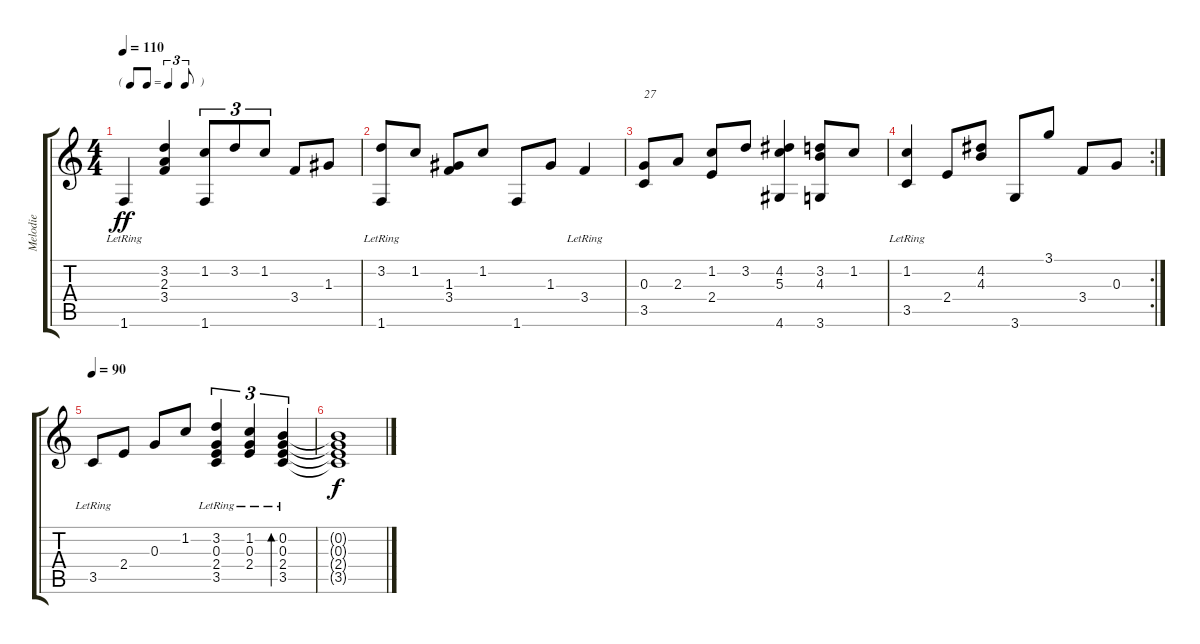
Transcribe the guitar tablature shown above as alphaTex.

\track ("Melodie" "Melodie") {instrument electricbasspick}
\staff {score tabs}
\tuning (E4 B3 G3 D3 A2 E2) {hide}
\ts (4 4)
\tf triplet8th
\tempo 110
\clef g2
\ks c
1.6{lr}.4{dy ff} (3.2 2.3 3.4).4 (1.2 1.6).8{tu (3 2)} 3.2.8{tu (3 2)} 1.2.8{tu (3 2)} 3.4.8 1.3.8 |
(3.2 1.6{lr}).8 1.2.8 (1.3 3.4).8 1.2.8 1.6.8 1.3.8 3.4{lr}.4 |
(0.3 3.5).8{txt "27"} 2.3.8 (1.2 2.4).8 3.2.8 (4.2 5.3 4.6).4 (3.2 4.3 3.6).8 1.2.8 |
\rc 2
(1.2 3.5{lr}).4 2.4.8 (4.2 4.3).8 3.6.8 3.1.8 3.4.8 0.3.8 |
\tempo 90
3.5{lr}.8 2.4.8 0.3.8 1.2.8 (3.2 0.3 2.4 3.5{lr}).4{tu (3 2)} (1.2 0.3 2.4{lr}).4{tu (3 2)} (0.2 0.3 2.4 3.5{lr}).4{tu (3 2) bd 120} |
(0.2{t} 0.3{t} 2.4{t} 3.5{t}).1{dy f}
